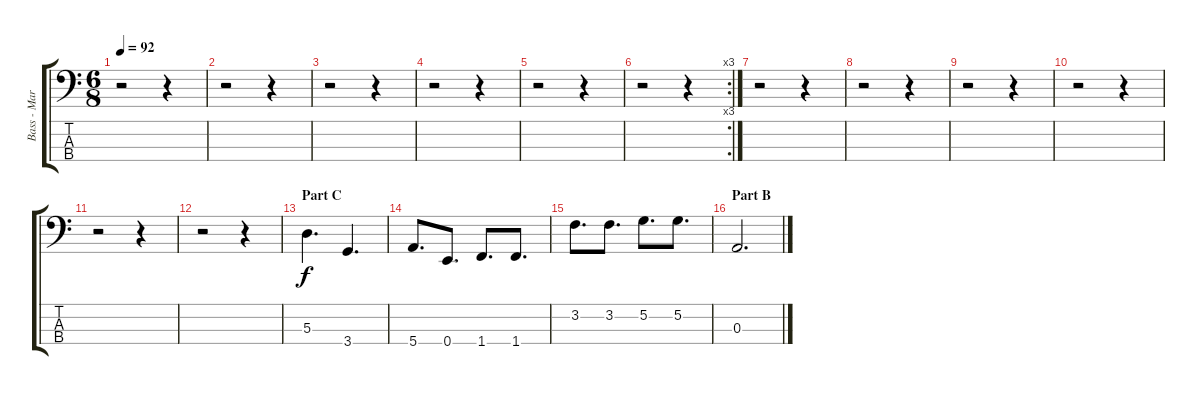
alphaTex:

\track ("Bass - Martin Lopez" "Bass - Mar") {instrument electricbassfinger}
\staff {score tabs}
\tuning (G2 D2 A1 E1) {hide}
\ts (6 8)
\tempo 92
\clef f4
\ks c
r.2{dy f} r.4 |
r.2 r.4 |
r.2 r.4 |
r.2 r.4 |
r.2 r.4 |
\rc 3
r.2 r.4 |
r.2 r.4 |
r.2 r.4 |
r.2 r.4 |
r.2 r.4 |
r.2 r.4 |
r.2 r.4 |
\section ("" "Part C")
5.3.4{d} 3.4.4{d} |
5.4.8{d} 0.4.8{d} 1.4.8{d} 1.4.8{d} |
3.2.8{d} 3.2.8{d} 5.2.8{d} 5.2.8{d} |
\section ("" "Part B")
0.3.2{d}
